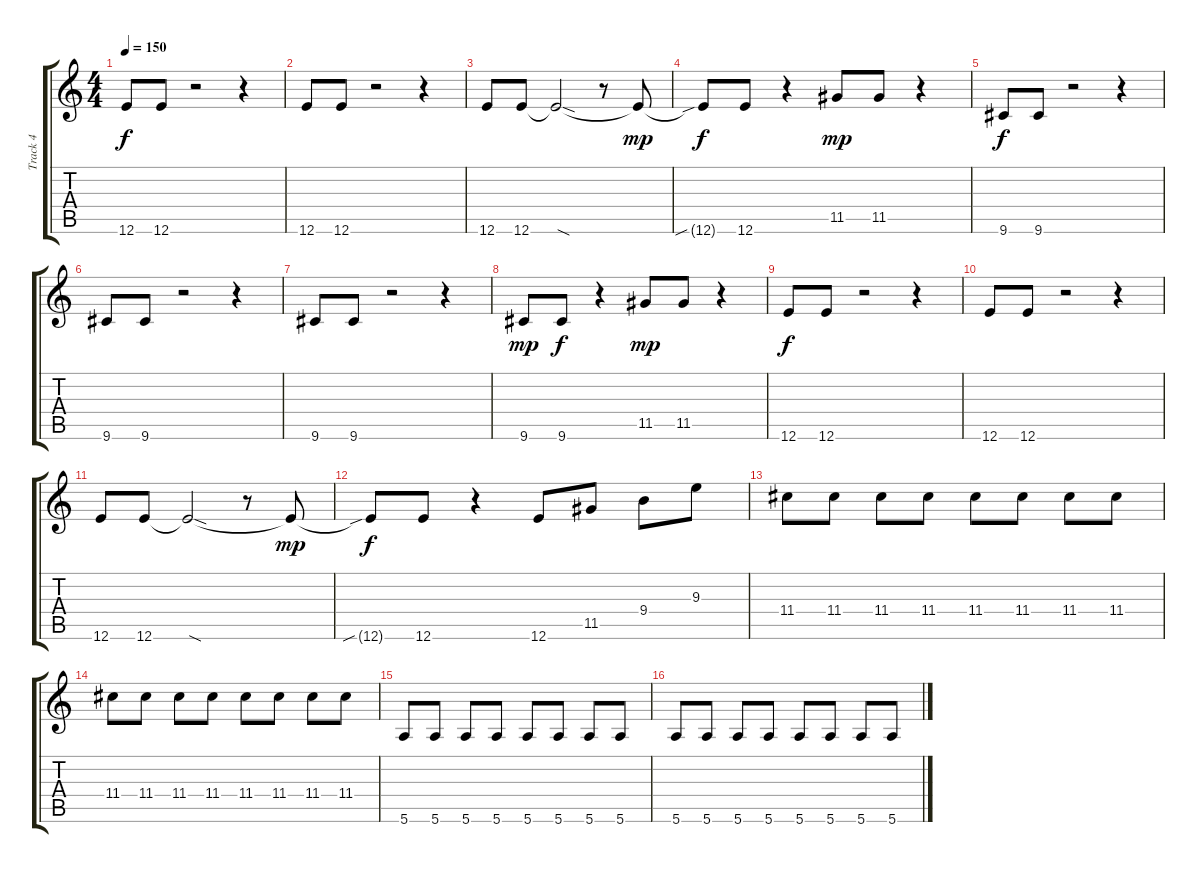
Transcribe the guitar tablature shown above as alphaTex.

\track ("Track 4" "Track 4") {instrument electricbasspick}
\staff {score tabs}
\tuning (E4 B3 G3 D3 A2 E2) {hide}
\ts (4 4)
\tempo 150
\clef g2
\ks c
12.6.8{dy f} 12.6.8 r.2 r.4 |
12.6.8 12.6.8 r.2 r.4 |
12.6.8 12.6.8 12.6{sod t}.2 r.8 12.6{t}.8{dy mp} |
12.6{sib t}.8{dy f} 12.6.8 r.4 11.5.8{dy mp} 11.5.8 r.4 |
9.6.8{dy f} 9.6.8 r.2 r.4 |
9.6.8 9.6.8 r.2 r.4 |
9.6.8 9.6.8 r.2 r.4 |
9.6.8{dy mp} 9.6.8{dy f} r.4 11.5.8{dy mp} 11.5.8 r.4 |
12.6.8{dy f} 12.6.8 r.2 r.4 |
12.6.8 12.6.8 r.2 r.4 |
12.6.8 12.6.8 12.6{sod t}.2 r.8 12.6{t}.8{dy mp} |
12.6{sib t}.8{dy f} 12.6.8 r.4 12.6.8 11.5.8 9.4.8 9.3.8 |
11.4.8 11.4.8 11.4.8 11.4.8 11.4.8 11.4.8 11.4.8 11.4.8 |
11.4.8 11.4.8 11.4.8 11.4.8 11.4.8 11.4.8 11.4.8 11.4.8 |
5.6.8 5.6.8 5.6.8 5.6.8 5.6.8 5.6.8 5.6.8 5.6.8 |
5.6.8 5.6.8 5.6.8 5.6.8 5.6.8 5.6.8 5.6.8 5.6.8
